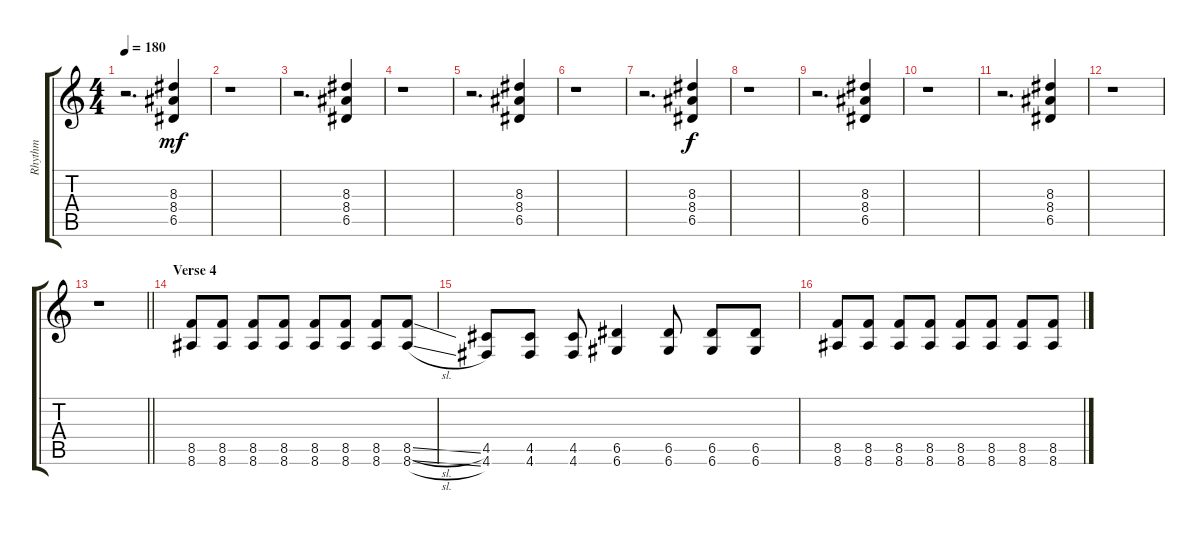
\track ("Rhythm" "Rhythm") {instrument overdrivenguitar}
\staff {score tabs}
\tuning (E4 B3 G3 D3 A2 D2) {hide}
\ts (4 4)
\tempo 180
\clef g2
\ks c
r.2{d dy mf} (8.3 8.4 6.5).4 |
r.1 |
r.2{d} (8.3 8.4 6.5).4 |
r.1 |
r.2{d} (8.3 8.4 6.5).4 |
r.1 |
r.2{d} (8.3 8.4 6.5).4{dy f} |
r.1 |
r.2{d} (8.3 8.4 6.5).4 |
r.1 |
r.2{d} (8.3 8.4 6.5).4 |
r.1 |
\barLineRight lightlight
r.1 |
\section ("" "Verse 4")
(8.5 8.6).8{instrument distortionguitar} (8.5 8.6).8 (8.5 8.6).8 (8.5 8.6).8 (8.5 8.6).8 (8.5 8.6).8 (8.5 8.6).8 (8.5{sl} 8.6{sl}).8 |
(4.5 4.6).8 (4.5 4.6).8 (4.5 4.6).8 (6.5 6.6).4 (6.5 6.6).8 (6.5 6.6).8 (6.5 6.6).8 |
(8.5 8.6).8 (8.5 8.6).8 (8.5 8.6).8 (8.5 8.6).8 (8.5 8.6).8 (8.5 8.6).8 (8.5 8.6).8 (8.5{sl} 8.6{sl}).8
